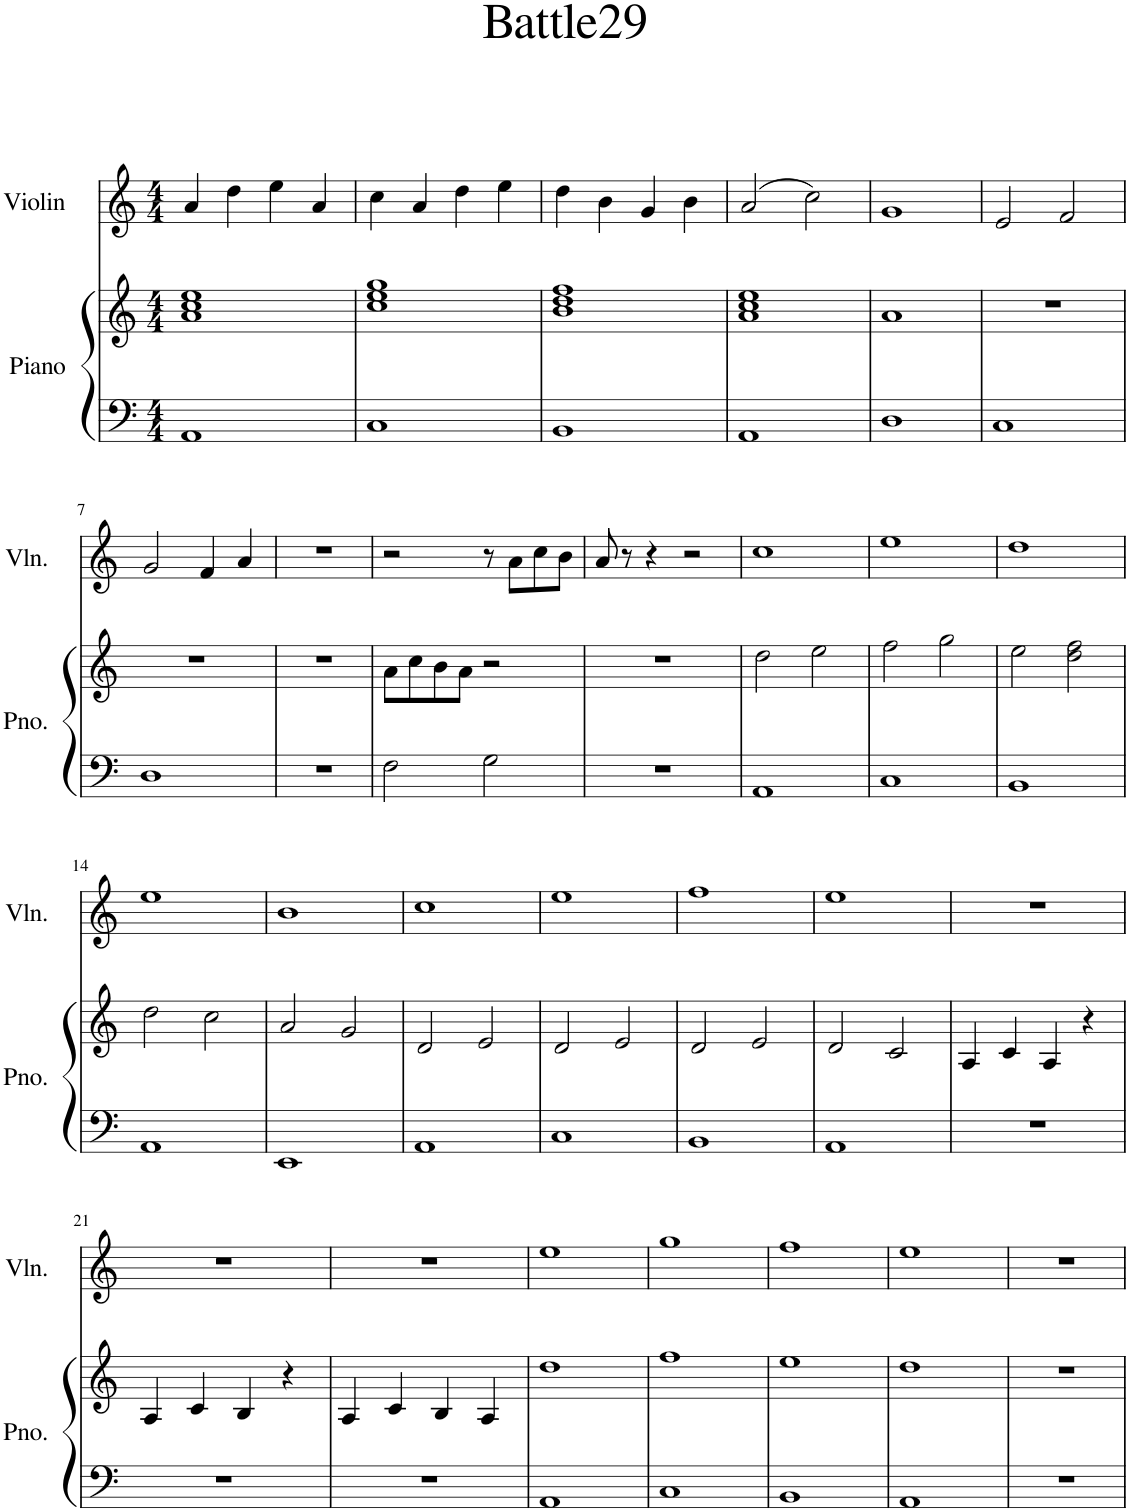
**kern	**kern	**kern
*part2	*part2	*part1
*staff3	*staff2	*staff1
*I"Piano	*	*I"Violin
*I'Pno.	*	*I'Vln.
*clefF4	*clefG2	*clefG2
*k[]	*k[]	*k[]
*M4/4	*M4/4	*M4/4
=1	=1	=1
1AA	1a 1cc 1ee	4a/
.	.	4dd\
.	.	4ee\
.	.	4a/
=2	=2	=2
1C	1cc 1ee 1gg	4cc\
.	.	4a/
.	.	4dd\
.	.	4ee\
=3	=3	=3
1BB	1b 1dd 1ff	4dd\
.	.	4b\
.	.	4g/
.	.	4b\
=4	=4	=4
1AA	1a 1cc 1ee	(2a/
.	.	2cc\)
=5	=5	=5
1D	1a	1g
=6	=6	=6
1C	1r	2e/
.	.	2f/
!!LO:LB:g=z
=7	=7	=7
1D	1r	2g/
.	.	4f/
.	.	4a/
=8	=8	=8
1r	1r	1r
=9	=9	=9
2F\	8a\L	2r
.	8cc\	.
.	8b\	.
.	8a\J	.
2G\	2r	8r
.	.	8a\L
.	.	8cc\
.	.	8b\J
=10	=10	=10
1r	1r	8a/
.	.	8r
.	.	4r
.	.	2r
=11	=11	=11
1AA	2dd\	1cc
.	2ee\	.
=12	=12	=12
1C	2ff\	1ee
.	2gg\	.
=13	=13	=13
1BB	2ee\	1dd
.	2dd\ 2ff\	.
!!LO:LB:g=z
=14	=14	=14
1AA	2dd\	1ee
.	2cc\	.
=15	=15	=15
1EE	2a/	1b
.	2g/	.
=16	=16	=16
1AA	2d/	1cc
.	2e/	.
=17	=17	=17
1C	2d/	1ee
.	2e/	.
=18	=18	=18
1BB	2d/	1ff
.	2e/	.
=19	=19	=19
1AA	2d/	1ee
.	2c/	.
=20	=20	=20
1r	4A/	1r
.	4c/	.
.	4A/	.
.	4r	.
!!LO:LB:g=z
=21	=21	=21
1r	4A/	1r
.	4c/	.
.	4B/	.
.	4r	.
=22	=22	=22
1r	4A/	1r
.	4c/	.
.	4B/	.
.	4A/	.
=23	=23	=23
1AA	1dd	1ee
=24	=24	=24
1C	1ff	1gg
=25	=25	=25
1BB	1ee	1ff
=26	=26	=26
1AA	1dd	1ee
=27	=27	=27
1r	1r	1r
=	=	=
*-	*-	*-
